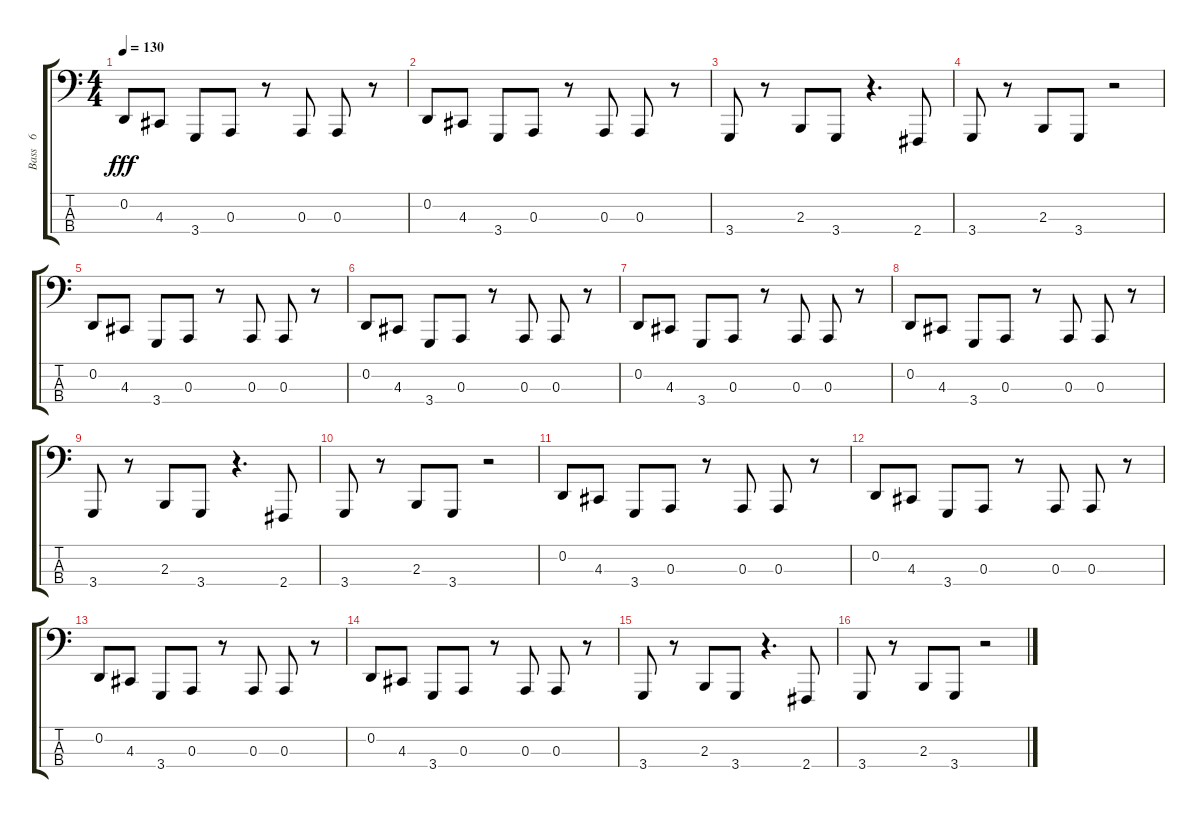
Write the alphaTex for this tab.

\track ("Bass   6            " "Bass   6  ") {instrument bassoon}
\staff {score tabs}
\tuning (G2 D2 A1 E1) {hide}
\ts (4 4)
\tempo 130
\clef f4
\ks c
0.2.8{dy fff} 4.3.8 3.4.8 0.3.8 r.8 0.3.8 0.3.8 r.8 |
0.2.8 4.3.8 3.4.8 0.3.8 r.8 0.3.8 0.3.8 r.8 |
3.4.8 r.8 2.3.8 3.4.8 r.4{d} 2.4.8 |
3.4.8 r.8 2.3.8 3.4.8 r.2 |
0.2.8 4.3.8 3.4.8 0.3.8 r.8 0.3.8 0.3.8 r.8 |
0.2.8 4.3.8 3.4.8 0.3.8 r.8 0.3.8 0.3.8 r.8 |
0.2.8 4.3.8 3.4.8 0.3.8 r.8 0.3.8 0.3.8 r.8 |
0.2.8 4.3.8 3.4.8 0.3.8 r.8 0.3.8 0.3.8 r.8 |
3.4.8 r.8 2.3.8 3.4.8 r.4{d} 2.4.8 |
3.4.8 r.8 2.3.8 3.4.8 r.2 |
0.2.8 4.3.8 3.4.8 0.3.8 r.8 0.3.8 0.3.8 r.8 |
0.2.8 4.3.8 3.4.8 0.3.8 r.8 0.3.8 0.3.8 r.8 |
0.2.8 4.3.8 3.4.8 0.3.8 r.8 0.3.8 0.3.8 r.8 |
0.2.8 4.3.8 3.4.8 0.3.8 r.8 0.3.8 0.3.8 r.8 |
3.4.8 r.8 2.3.8 3.4.8 r.4{d} 2.4.8 |
3.4.8 r.8 2.3.8 3.4.8 r.2
